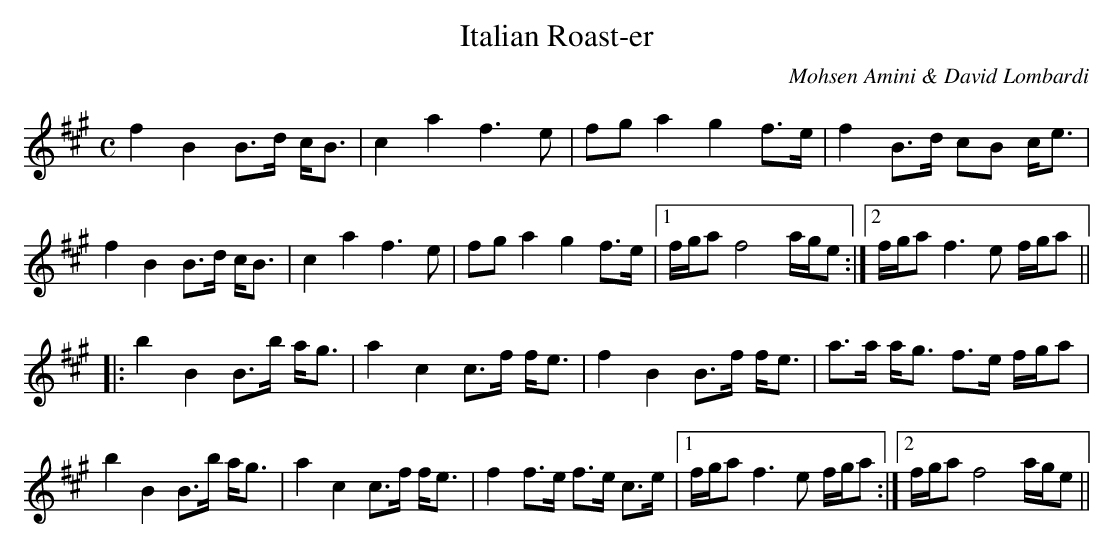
X:1
T:Italian Roast-er
C:Mohsen Amini & David Lombardi
M:C
L:1/8
K:Bdor
f2 B2 B>d c<B | c2 a2 f3 e | fg a2 g2 f>e | f2 B>d cB c<e |
f2 B2 B>d c<B | c2 a2 f3 e | fg a2 g2 f>e |1 f/g/a f4 a/g/e :|2 f/g/a f3 e f/g/a ||
|: b2 B2 B>b a<g | a2 c2 c>f f<e | f2 B2 B>f f<e | a>a a<g f>e f/g/a |
b2 B2 B>b a<g | a2 c2 c>f f<e | f2 f>e f>e c>e |1 f/g/a f3 e f/g/a :|2 f/g/a f4 a/g/e ||
